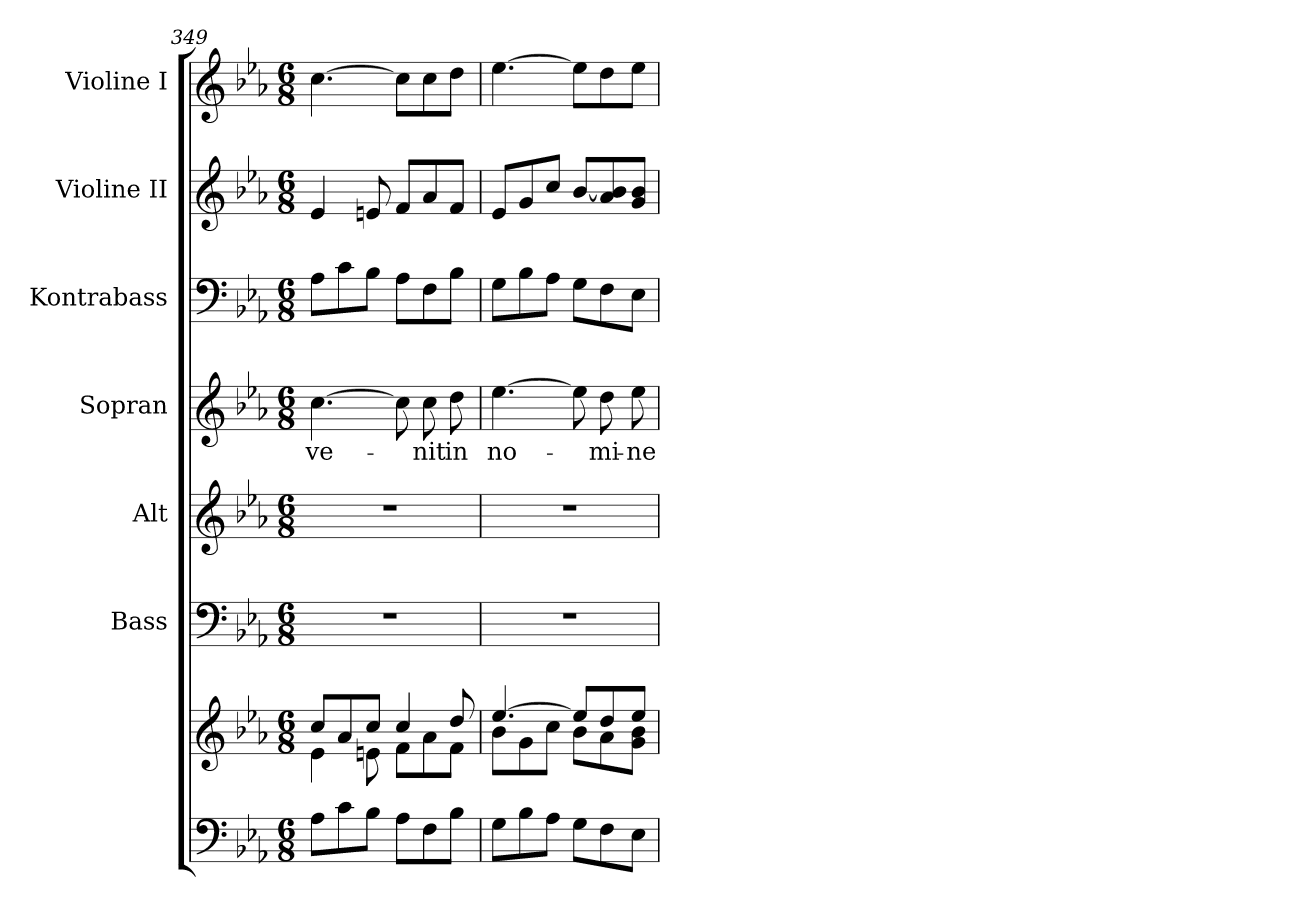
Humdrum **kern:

**kern	**kern	**kern	**kern	**kern	**text	**kern	**kern	**kern
*part7	*part7	*part6	*part5	*part4	*part4	*part3	*part2	*part1
*staff8	*staff7	*staff6	*staff5	*staff4	*staff4	*staff3	*staff2	*staff1
*	*	*I"Bass	*I"Alt	*I"Sopran	*	*I"Kontrabass	*I"Violine II	*I"Violine I
*	*	*I'B.	*I'A.	*I'S.	*	*I'Kb.	*I'Vl. II	*I'Vl. I
*clefF4	*clefG2	*clefF4	*clefG2	*clefG2	*	*clefF4	*clefG2	*clefG2
*	*	*	*	*	*	*ITrd7c12	*	*
*k[b-e-a-]	*k[b-e-a-]	*k[b-e-a-]	*k[b-e-a-]	*k[b-e-a-]	*	*k[b-e-a-]	*k[b-e-a-]	*k[b-e-a-]
*E-:	*E-:	*E-:	*E-:	*E-:	*	*E-:	*E-:	*E-:
*M6/8	*M6/8	*M6/8	*M6/8	*M6/8	*	*M6/8	*M6/8	*M6/8
=349	=349	=349	=349	=349	=349	=349	=349	=349
*	*^	*	*	*	*	*	*	*
!	!	!	!	!	!	!LO:LY:b	!	!	!
8A-\L	8cc/L	4e-\	2.r	2.r	[4.cc\	ve-	8AA-\L	4e-/	[4.cc\
8c\	8a-/	.	.	.	.	.	8C\	.	.
8B-\J	8cc/J	8en\	.	.	.	.	8BB-\J	8en/	.
8A-\L	4cc/	8f\L	.	.	8cc\]	.	8AA-\L	8f/L	8cc\L]
!	!	!	!	!	!	!LO:LY:b	!	!	!
8F\	.	8a-\	.	.	8cc\	-nit	8FF\	8a-/	8cc\
!	!	!	!	!	!	!LO:LY:b	!	!	!
8B-\J	8dd/	8f\J	.	.	8dd\	in	8BB-\J	8f/J	8dd\J
=350	=350	=350	=350	=350	=350	=350	=350	=350	=350
!	!	!	!	!	!	!LO:LY:b	!	!	!
8G\L	[>4.ee-/	8b-\L	2.r	2.r	[4.ee-\	no-	8GG\L	8e-/L	[4.ee-\
8B-\	.	8g\	.	.	.	.	8BB-\	8g/	.
8A-\J	.	8cc\J	.	.	.	.	8AA-\J	8cc/J	.
8G\L	8ee-/L]	8b-\L	.	.	8ee-\]	.	8GG\L	[>8b-/L	8ee-\L]
!	!	!	!	!	!	!LO:LY:b	!	!	!
8F\	8dd/	8a-\	.	.	8dd\	-mi-	8FF\	8a-/ 8b-/]	8dd\
!	!	!	!	!	!	!LO:LY:b	!	!	!
8E-\J	8ee-/J	8g\ 8b-\J	.	.	8ee-\	-ne	8EE-\J	8g/ 8b-/J	8ee-\J
*	*v	*v	*	*	*	*	*	*	*
=	=	=	=	=	=	=	=	=
*-	*-	*-	*-	*-	*-	*-	*-	*-
